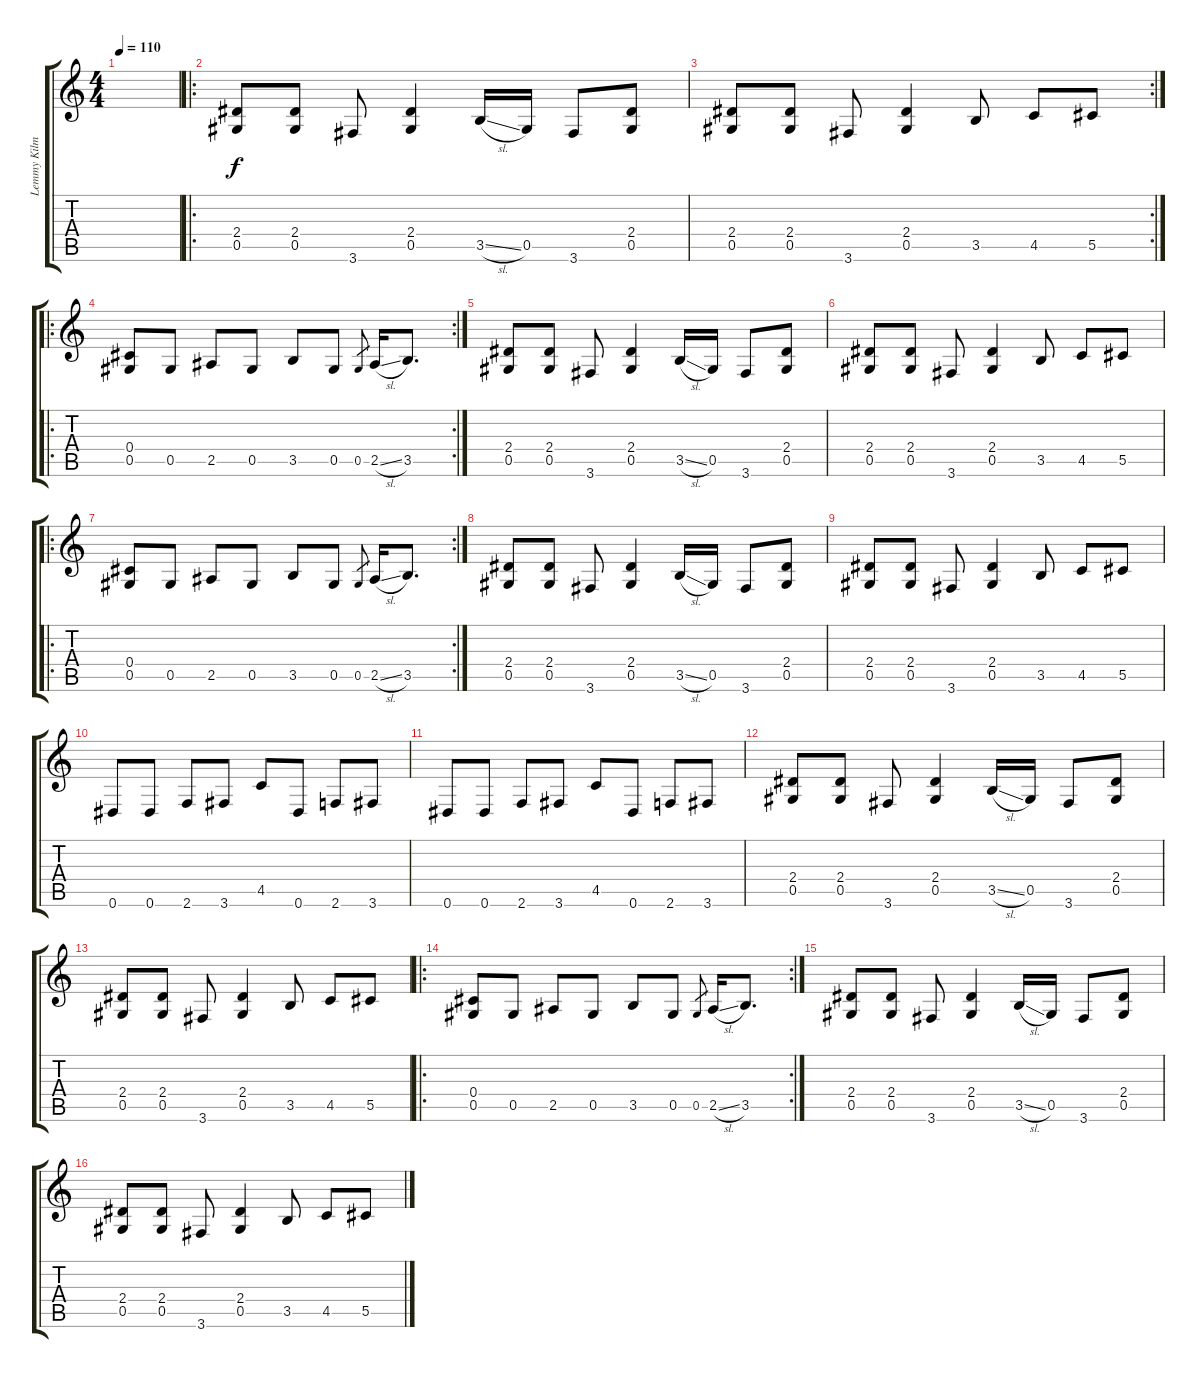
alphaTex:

\track ("Lemmy Kilmister" "Lemmy Kilm") {instrument acousticguitarsteel}
\staff {score tabs}
\tuning (Eb4 Bb3 Gb3 Db3 Ab2 Eb2) {hide}
\ts (4 4)
\tempo 110
\clef g2
\ks c
|
\ro
(2.4 0.5).8 (2.4 0.5).8 3.6.8 (2.4 0.5).4 3.5{sl}.16 0.5.16 3.6.8 (2.4 0.5).8 |
\rc 2
(2.4 0.5).8 (2.4 0.5).8 3.6.8 (2.4 0.5).4 3.5.8 4.5.8 5.5.8 |
\ro
\rc 2
(0.4 0.5).8 0.5.8 2.5.8 0.5.8 3.5.8 0.5.8 0.5.8{gr} 2.5{sl}.16 3.5.8{d} |
(2.4 0.5).8 (2.4 0.5).8 3.6.8 (2.4 0.5).4 3.5{sl}.16 0.5.16 3.6.8 (2.4 0.5).8 |
(2.4 0.5).8 (2.4 0.5).8 3.6.8 (2.4 0.5).4 3.5.8 4.5.8 5.5.8 |
\ro
\rc 2
(0.4 0.5).8 0.5.8 2.5.8 0.5.8 3.5.8 0.5.8 0.5.8{gr} 2.5{sl}.16 3.5.8{d} |
(2.4 0.5).8 (2.4 0.5).8 3.6.8 (2.4 0.5).4 3.5{sl}.16 0.5.16 3.6.8 (2.4 0.5).8 |
(2.4 0.5).8 (2.4 0.5).8 3.6.8 (2.4 0.5).4 3.5.8 4.5.8 5.5.8 |
0.6.8 0.6.8 2.6.8 3.6.8 4.5.8 0.6.8 2.6.8 3.6.8 |
0.6.8 0.6.8 2.6.8 3.6.8 4.5.8 0.6.8 2.6.8 3.6.8 |
(2.4 0.5).8 (2.4 0.5).8 3.6.8 (2.4 0.5).4 3.5{sl}.16 0.5.16 3.6.8 (2.4 0.5).8 |
(2.4 0.5).8 (2.4 0.5).8 3.6.8 (2.4 0.5).4 3.5.8 4.5.8 5.5.8 |
\ro
\rc 2
(0.4 0.5).8 0.5.8 2.5.8 0.5.8 3.5.8 0.5.8 0.5.8{gr} 2.5{sl}.16 3.5.8{d} |
(2.4 0.5).8 (2.4 0.5).8 3.6.8 (2.4 0.5).4 3.5{sl}.16 0.5.16 3.6.8 (2.4 0.5).8 |
(2.4 0.5).8 (2.4 0.5).8 3.6.8 (2.4 0.5).4 3.5.8 4.5.8 5.5.8
